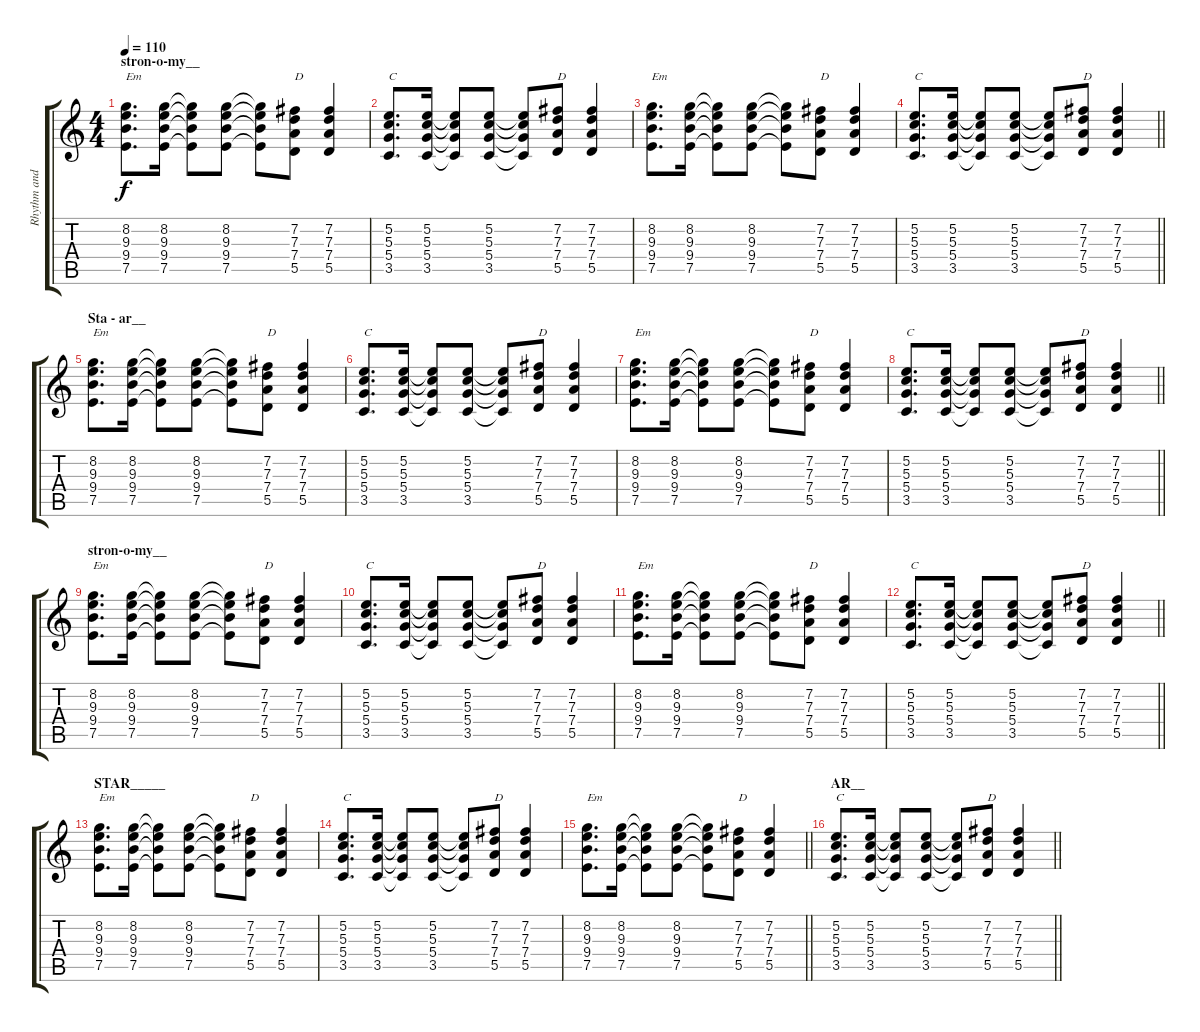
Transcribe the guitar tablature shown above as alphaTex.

\track ("Rhythm and Lead Guitar - Buck" "Rhythm and") {instrument overdrivenguitar}
\staff {score tabs}
\tuning (E4 B3 G3 D3 A2 E2) {hide}
\ts (4 4)
\section ("" "stron-o-my__")
\tempo 110
\clef g2
\ks c
(8.2 9.3 9.4 7.5).8{d txt "Em" dy f} (8.2 9.3 9.4 7.5).16 (8.2{t} 9.3{t} 9.4{t} 7.5{t}).8 (8.2 9.3 9.4 7.5).8 (8.2{t} 9.3{t} 9.4{t} 7.5{t}).8 (7.2 7.3 7.4 5.5).8{txt "D"} (7.2 7.3 7.4 5.5).4 |
(5.2 5.3 5.4 3.5).8{d txt "C"} (5.2 5.3 5.4 3.5).16 (5.2{t} 5.3{t} 5.4{t} 3.5{t}).8 (5.2 5.3 5.4 3.5).8 (5.2{t} 5.3{t} 5.4{t} 3.5{t}).8 (7.2 7.3 7.4 5.5).8{txt "D"} (7.2 7.3 7.4 5.5).4 |
(8.2 9.3 9.4 7.5).8{d txt "Em"} (8.2 9.3 9.4 7.5).16 (8.2{t} 9.3{t} 9.4{t} 7.5{t}).8 (8.2 9.3 9.4 7.5).8 (8.2{t} 9.3{t} 9.4{t} 7.5{t}).8 (7.2 7.3 7.4 5.5).8{txt "D"} (7.2 7.3 7.4 5.5).4 |
\barLineRight lightlight
(5.2 5.3 5.4 3.5).8{d txt "C"} (5.2 5.3 5.4 3.5).16 (5.2{t} 5.3{t} 5.4{t} 3.5{t}).8 (5.2 5.3 5.4 3.5).8 (5.2{t} 5.3{t} 5.4{t} 3.5{t}).8 (7.2 7.3 7.4 5.5).8{txt "D"} (7.2 7.3 7.4 5.5).4 |
\section ("" "Sta - ar__")
(8.2 9.3 9.4 7.5).8{d txt "Em"} (8.2 9.3 9.4 7.5).16 (8.2{t} 9.3{t} 9.4{t} 7.5{t}).8 (8.2 9.3 9.4 7.5).8 (8.2{t} 9.3{t} 9.4{t} 7.5{t}).8 (7.2 7.3 7.4 5.5).8{txt "D"} (7.2 7.3 7.4 5.5).4 |
(5.2 5.3 5.4 3.5).8{d txt "C"} (5.2 5.3 5.4 3.5).16 (5.2{t} 5.3{t} 5.4{t} 3.5{t}).8 (5.2 5.3 5.4 3.5).8 (5.2{t} 5.3{t} 5.4{t} 3.5{t}).8 (7.2 7.3 7.4 5.5).8{txt "D"} (7.2 7.3 7.4 5.5).4 |
(8.2 9.3 9.4 7.5).8{d txt "Em"} (8.2 9.3 9.4 7.5).16 (8.2{t} 9.3{t} 9.4{t} 7.5{t}).8 (8.2 9.3 9.4 7.5).8 (8.2{t} 9.3{t} 9.4{t} 7.5{t}).8 (7.2 7.3 7.4 5.5).8{txt "D"} (7.2 7.3 7.4 5.5).4 |
\barLineRight lightlight
(5.2 5.3 5.4 3.5).8{d txt "C"} (5.2 5.3 5.4 3.5).16 (5.2{t} 5.3{t} 5.4{t} 3.5{t}).8 (5.2 5.3 5.4 3.5).8 (5.2{t} 5.3{t} 5.4{t} 3.5{t}).8 (7.2 7.3 7.4 5.5).8{txt "D"} (7.2 7.3 7.4 5.5).4 |
\section ("" "stron-o-my__")
(8.2 9.3 9.4 7.5).8{d txt "Em"} (8.2 9.3 9.4 7.5).16 (8.2{t} 9.3{t} 9.4{t} 7.5{t}).8 (8.2 9.3 9.4 7.5).8 (8.2{t} 9.3{t} 9.4{t} 7.5{t}).8 (7.2 7.3 7.4 5.5).8{txt "D"} (7.2 7.3 7.4 5.5).4 |
(5.2 5.3 5.4 3.5).8{d txt "C"} (5.2 5.3 5.4 3.5).16 (5.2{t} 5.3{t} 5.4{t} 3.5{t}).8 (5.2 5.3 5.4 3.5).8 (5.2{t} 5.3{t} 5.4{t} 3.5{t}).8 (7.2 7.3 7.4 5.5).8{txt "D"} (7.2 7.3 7.4 5.5).4 |
(8.2 9.3 9.4 7.5).8{d txt "Em"} (8.2 9.3 9.4 7.5).16 (8.2{t} 9.3{t} 9.4{t} 7.5{t}).8 (8.2 9.3 9.4 7.5).8 (8.2{t} 9.3{t} 9.4{t} 7.5{t}).8 (7.2 7.3 7.4 5.5).8{txt "D"} (7.2 7.3 7.4 5.5).4 |
\barLineRight lightlight
(5.2 5.3 5.4 3.5).8{d txt "C"} (5.2 5.3 5.4 3.5).16 (5.2{t} 5.3{t} 5.4{t} 3.5{t}).8 (5.2 5.3 5.4 3.5).8 (5.2{t} 5.3{t} 5.4{t} 3.5{t}).8 (7.2 7.3 7.4 5.5).8{txt "D"} (7.2 7.3 7.4 5.5).4 |
\section ("" "STAR_____")
(8.2 9.3 9.4 7.5).8{d txt "Em"} (8.2 9.3 9.4 7.5).16 (8.2{t} 9.3{t} 9.4{t} 7.5{t}).8 (8.2 9.3 9.4 7.5).8 (8.2{t} 9.3{t} 9.4{t} 7.5{t}).8 (7.2 7.3 7.4 5.5).8{txt "D"} (7.2 7.3 7.4 5.5).4 |
(5.2 5.3 5.4 3.5).8{d txt "C"} (5.2 5.3 5.4 3.5).16 (5.2{t} 5.3{t} 5.4{t} 3.5{t}).8 (5.2 5.3 5.4 3.5).8 (5.2{t} 5.3{t} 5.4{t} 3.5{t}).8 (7.2 7.3 7.4 5.5).8{txt "D"} (7.2 7.3 7.4 5.5).4 |
\barLineRight lightlight
(8.2 9.3 9.4 7.5).8{d txt "Em"} (8.2 9.3 9.4 7.5).16 (8.2{t} 9.3{t} 9.4{t} 7.5{t}).8 (8.2 9.3 9.4 7.5).8 (8.2{t} 9.3{t} 9.4{t} 7.5{t}).8 (7.2 7.3 7.4 5.5).8{txt "D"} (7.2 7.3 7.4 5.5).4 |
\section ("" "AR__")
\barLineRight lightlight
(5.2 5.3 5.4 3.5).8{d txt "C"} (5.2 5.3 5.4 3.5).16 (5.2{t} 5.3{t} 5.4{t} 3.5{t}).8 (5.2 5.3 5.4 3.5).8 (5.2{t} 5.3{t} 5.4{t} 3.5{t}).8 (7.2 7.3 7.4 5.5).8{txt "D"} (7.2 7.3 7.4 5.5).4
